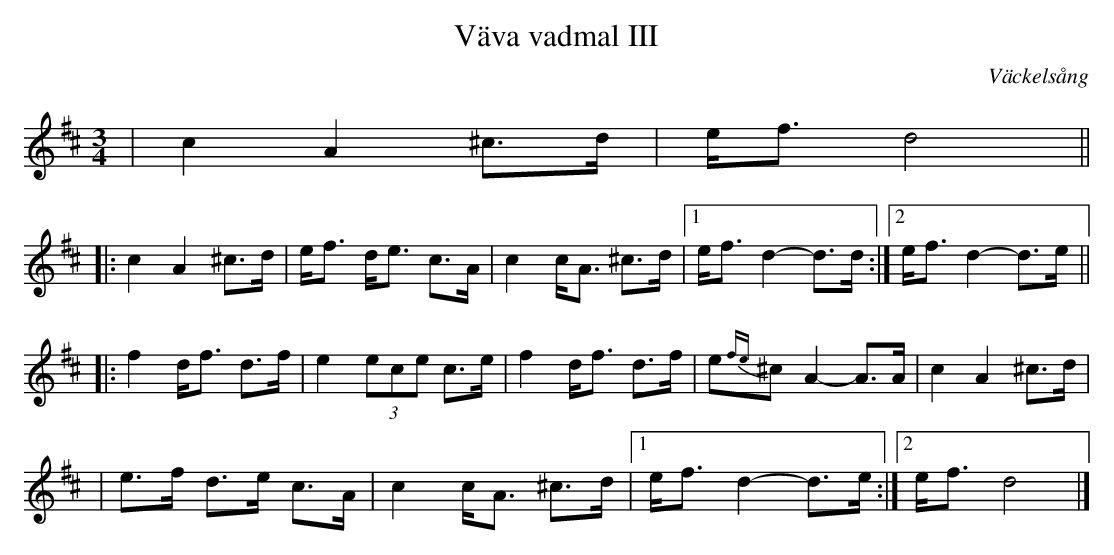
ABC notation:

X:1
T: V\"ava vadmal III
O: V\"ackels\aang
M: 3/4
L: 1/8
K: D
!Intro!\
|  c2 A2 ^c>d | e<f d4 ||
|: c2 A2 ^c>d | e<f d<e c>A | c2 c<A ^c>d |1 e<f d2- d>d :|2 e<f d2- d>e ||
|: f2 d<f d>f | e2 (3ece c>e | f2 d<f d>f | e{fe}^c A2- A>A | c2 A2 ^c>d |
| e>f d>e c>A | c2 c<A ^c>d |1 e<f d2- d>e :|2 e<f d4 |]
